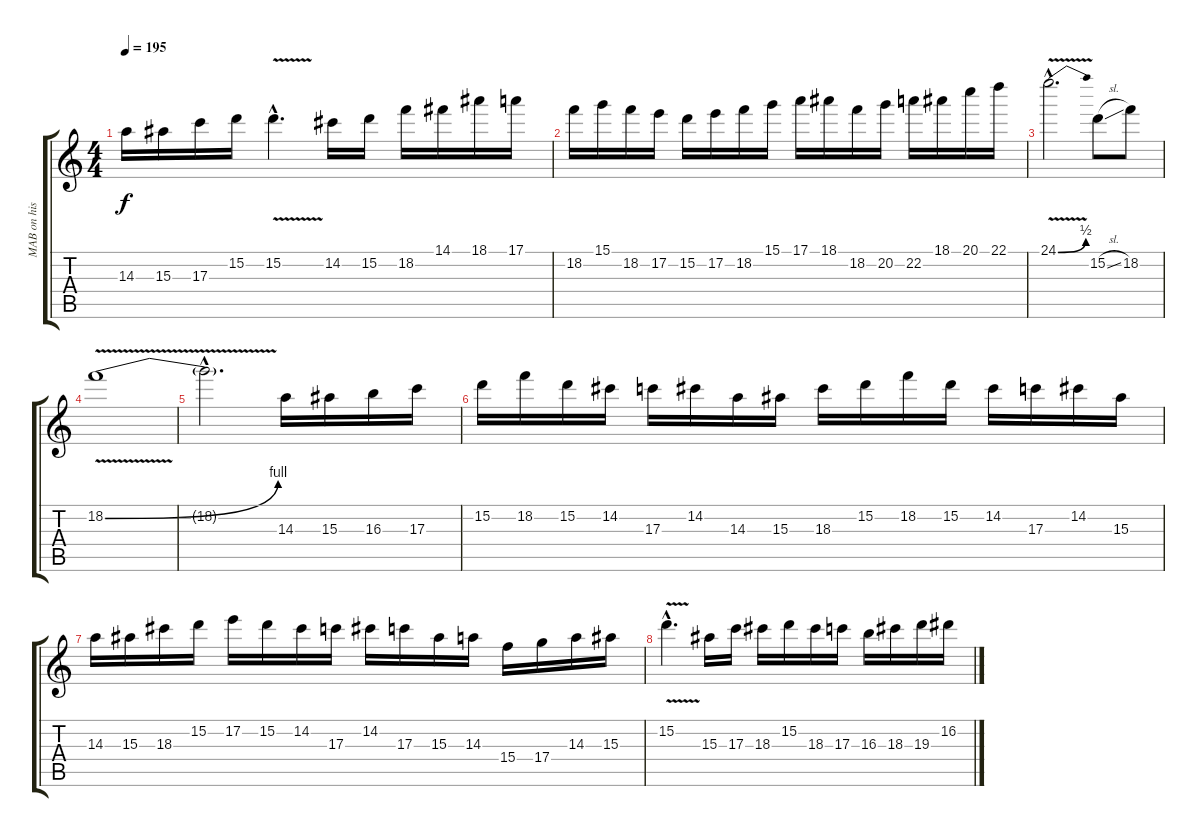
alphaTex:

\track ("MAB on his Quad-Guitar" "MAB on his") {instrument distortionguitar}
\staff {score tabs}
\tuning (E4 B3 G3 D3 A2 E2) {hide}
\ts (4 4)
\tempo 195
\clef g2
\ks c
14.3.16{dy f} 15.3.16 17.3.16 15.2.16 15.2{v hac}.4{d} 14.2.16 15.2.16 18.2.16 14.1.16 18.1.16 17.1.16 |
18.2.16 15.1.16 18.2.16 17.2.16 15.2.16 17.2.16 18.2.16 15.1.16 17.1.16 18.1.16 18.2.16 20.2.16 22.2.16 18.1.16 20.1.16 22.1.16 |
24.1{be (bend 0 0 60 2) v hac}.2{d} 15.2{sl}.8 18.2.8 |
18.2{be (bend 0 0 60 4) v}.1 |
18.2{hac t}.2{d} 14.3.16 15.3.16 16.3.16 17.3.16 |
15.2.16 18.2.16 15.2.16 14.2.16 17.3.16 14.2.16 14.3.16 15.3.16 18.3.16 15.2.16 18.2.16 15.2.16 14.2.16 17.3.16 14.2.16 15.3.16 |
14.3.16 15.3.16 18.3.16 15.2.16 17.2.16 15.2.16 14.2.16 17.3.16 14.2.16 17.3.16 15.3.16 14.3.16 15.4.16 17.4.16 14.3.16 15.3.16 |
15.2{v hac}.4{d} 15.3.16 17.3.16 18.3.16 15.2.16 18.3.16 17.3.16 16.3.16 18.3.16 19.3.16 16.2.16
